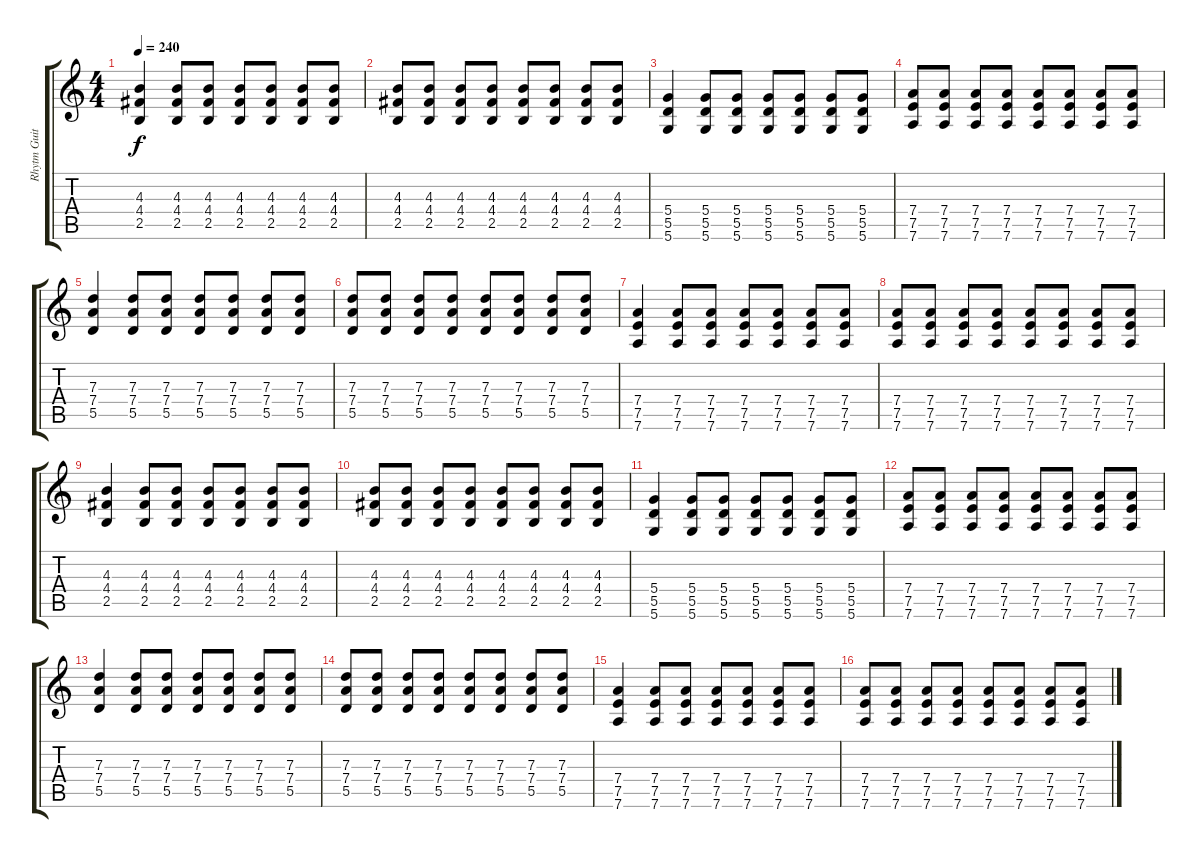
\track ("Rhytm Guitar" "Rhytm Guit") {instrument distortionguitar}
\staff {score tabs}
\tuning (E4 B3 G3 D3 A2 D2) {hide}
\ts (4 4)
\tempo 240
\clef g2
\ks c
(4.3 4.4 2.5).4{dy f} (4.3 4.4 2.5).8 (4.3 4.4 2.5).8 (4.3 4.4 2.5).8 (4.3 4.4 2.5).8 (4.3 4.4 2.5).8 (4.3 4.4 2.5).8 |
(4.3 4.4 2.5).8 (4.3 4.4 2.5).8 (4.3 4.4 2.5).8 (4.3 4.4 2.5).8 (4.3 4.4 2.5).8 (4.3 4.4 2.5).8 (4.3 4.4 2.5).8 (4.3 4.4 2.5).8 |
(5.4 5.5 5.6).4 (5.4 5.5 5.6).8 (5.4 5.5 5.6).8 (5.4 5.5 5.6).8 (5.4 5.5 5.6).8 (5.4 5.5 5.6).8 (5.4 5.5 5.6).8 |
(7.4 7.5 7.6).8 (7.4 7.5 7.6).8 (7.4 7.5 7.6).8 (7.4 7.5 7.6).8 (7.4 7.5 7.6).8 (7.4 7.5 7.6).8 (7.4 7.5 7.6).8 (7.4 7.5 7.6).8 |
(7.3 7.4 5.5).4 (7.3 7.4 5.5).8 (7.3 7.4 5.5).8 (7.3 7.4 5.5).8 (7.3 7.4 5.5).8 (7.3 7.4 5.5).8 (7.3 7.4 5.5).8 |
(7.3 7.4 5.5).8 (7.3 7.4 5.5).8 (7.3 7.4 5.5).8 (7.3 7.4 5.5).8 (7.3 7.4 5.5).8 (7.3 7.4 5.5).8 (7.3 7.4 5.5).8 (7.3 7.4 5.5).8 |
(7.4 7.5 7.6).4 (7.4 7.5 7.6).8 (7.4 7.5 7.6).8 (7.4 7.5 7.6).8 (7.4 7.5 7.6).8 (7.4 7.5 7.6).8 (7.4 7.5 7.6).8 |
(7.4 7.5 7.6).8 (7.4 7.5 7.6).8 (7.4 7.5 7.6).8 (7.4 7.5 7.6).8 (7.4 7.5 7.6).8 (7.4 7.5 7.6).8 (7.4 7.5 7.6).8 (7.4 7.5 7.6).8 |
(4.3 4.4 2.5).4 (4.3 4.4 2.5).8 (4.3 4.4 2.5).8 (4.3 4.4 2.5).8 (4.3 4.4 2.5).8 (4.3 4.4 2.5).8 (4.3 4.4 2.5).8 |
(4.3 4.4 2.5).8 (4.3 4.4 2.5).8 (4.3 4.4 2.5).8 (4.3 4.4 2.5).8 (4.3 4.4 2.5).8 (4.3 4.4 2.5).8 (4.3 4.4 2.5).8 (4.3 4.4 2.5).8 |
(5.4 5.5 5.6).4 (5.4 5.5 5.6).8 (5.4 5.5 5.6).8 (5.4 5.5 5.6).8 (5.4 5.5 5.6).8 (5.4 5.5 5.6).8 (5.4 5.5 5.6).8 |
(7.4 7.5 7.6).8 (7.4 7.5 7.6).8 (7.4 7.5 7.6).8 (7.4 7.5 7.6).8 (7.4 7.5 7.6).8 (7.4 7.5 7.6).8 (7.4 7.5 7.6).8 (7.4 7.5 7.6).8 |
(7.3 7.4 5.5).4 (7.3 7.4 5.5).8 (7.3 7.4 5.5).8 (7.3 7.4 5.5).8 (7.3 7.4 5.5).8 (7.3 7.4 5.5).8 (7.3 7.4 5.5).8 |
(7.3 7.4 5.5).8 (7.3 7.4 5.5).8 (7.3 7.4 5.5).8 (7.3 7.4 5.5).8 (7.3 7.4 5.5).8 (7.3 7.4 5.5).8 (7.3 7.4 5.5).8 (7.3 7.4 5.5).8 |
(7.4 7.5 7.6).4 (7.4 7.5 7.6).8 (7.4 7.5 7.6).8 (7.4 7.5 7.6).8 (7.4 7.5 7.6).8 (7.4 7.5 7.6).8 (7.4 7.5 7.6).8 |
(7.4 7.5 7.6).8 (7.4 7.5 7.6).8 (7.4 7.5 7.6).8 (7.4 7.5 7.6).8 (7.4 7.5 7.6).8 (7.4 7.5 7.6).8 (7.4 7.5 7.6).8 (7.4 7.5 7.6).8
